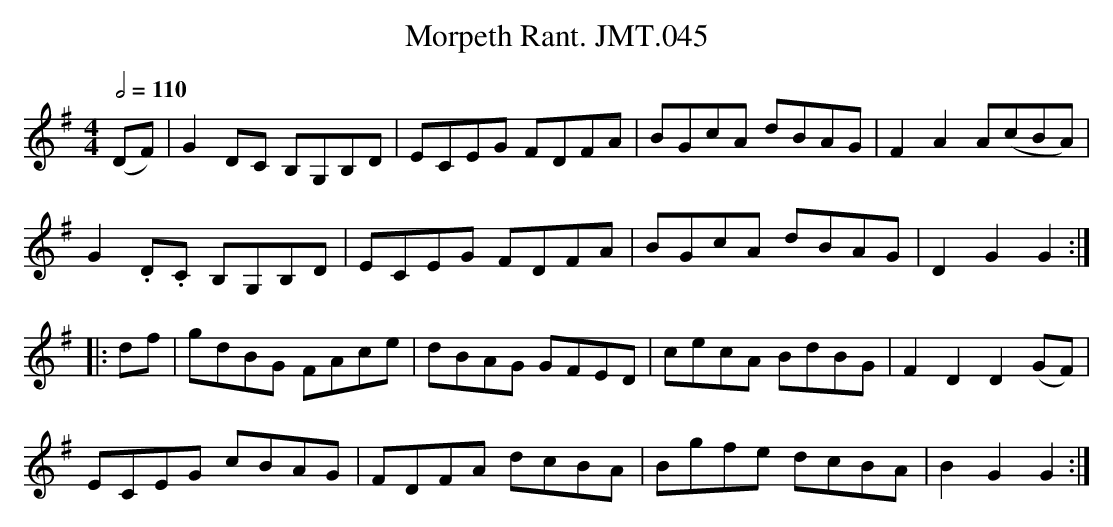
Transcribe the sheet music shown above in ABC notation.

X:1
T:Morpeth Rant. JMT.045
M:4/4
L:1/8
Q:1/2=110
K:G
(DF)|G2 DC B,G,B,D|ECEG FDFA|BGcA dBAG|F2 A2 A(cBA)|
G2 .D.C B,G,B,D|ECEG FDFA| BGcA dBAG| D2 G2 G2:|
|:df| gdBG FAce|dBAG GFED| cecA BdBG| F2 D2 D2 (GF)|
ECEG cBAG| FDFA dcBA| Bgfe dcBA| B2 G2 G2 :|
